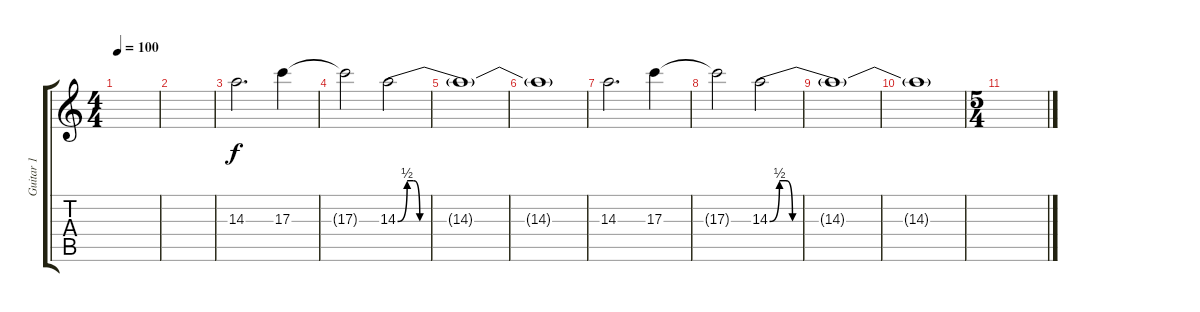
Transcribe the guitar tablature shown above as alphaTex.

\track ("Guitar 1" "Guitar 1") {instrument acousticguitarnylon}
\staff {score tabs}
\tuning (E4 B3 G3 D3 A2 E2) {hide}
\ts (4 4)
\tempo 100
\clef g2
\ks c
|
|
14.3.2{d} 17.3.4 |
17.3{t}.2 14.3{be (custom 0 0 3 2 5 2 7 0 60 0)}.2 |
14.3{t}.1 |
14.3{t}.1 |
14.3.2{d} 17.3.4 |
17.3{t}.2 14.3{be (custom 0 0 3 2 5 2 7 0 60 0)}.2 |
14.3{t}.1{volume 0} |
14.3{t}.1 |
\ts (5 4)
